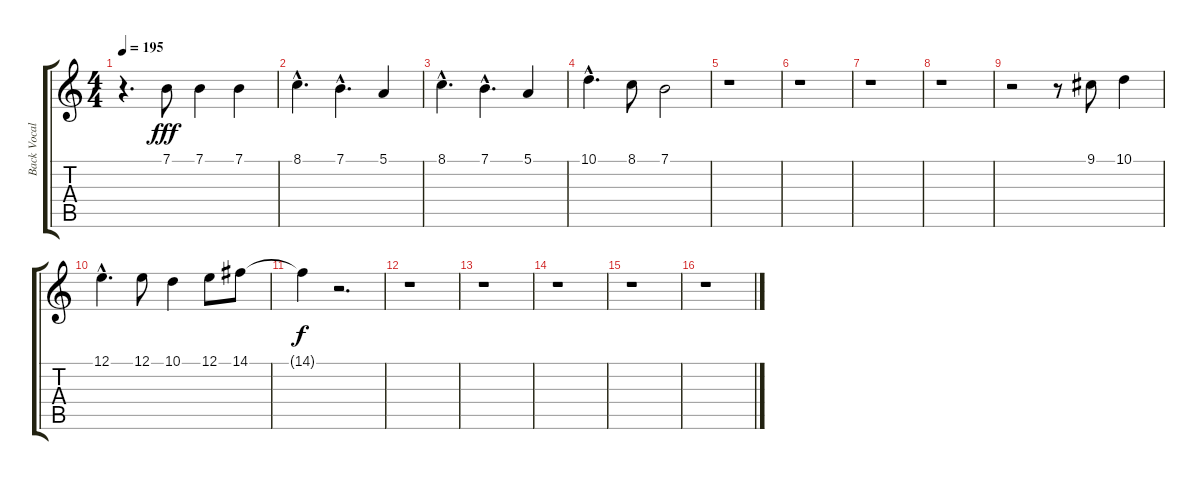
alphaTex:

\track ("Back Vocals" "Back Vocal") {instrument panflute}
\staff {score tabs}
\tuning (E4 B3 G3 D3 A2 E2) {hide}
\ts (4 4)
\tempo 195
\clef g2
\ks c
r.4{d dy fff} 7.1.8 7.1.4 7.1.4 |
8.1{hac}.4{d} 7.1{hac}.4{d} 5.1.4 |
8.1{hac}.4{d} 7.1{hac}.4{d} 5.1.4 |
10.1{hac}.4{d} 8.1.8 7.1.2 |
r.1 |
r.1 |
r.1 |
r.1 |
r.2 r.8 9.1.8 10.1.4 |
12.1{hac}.4{d} 12.1.8 10.1.4 12.1.8 14.1.8 |
14.1{t}.4{dy f} r.2{d} |
r.1 |
r.1 |
r.1 |
r.1 |
r.1
